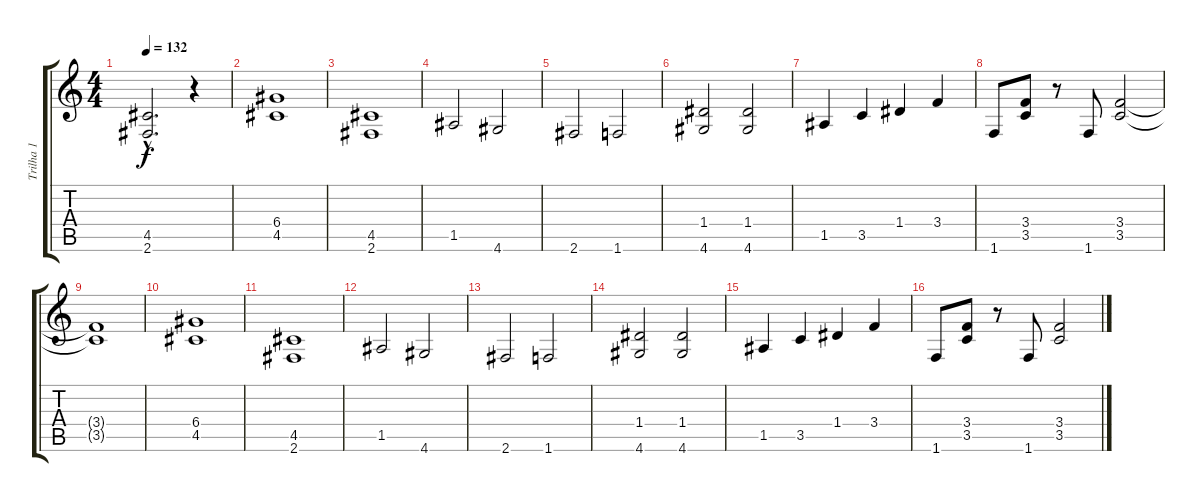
\track ("Trilha 1" "Trilha 1") {instrument acousticguitarsteel}
\staff {score tabs}
\tuning (E4 B3 G3 D3 A2 E2) {hide}
\ts (4 4)
\tempo 132
\clef g2
\ks c
(4.5{hac} 2.6{hac}).2{d dy f} r.4 |
(6.4 4.5).1 |
(4.5 2.6).1 |
1.5.2 4.6.2 |
2.6.2 1.6.2 |
(1.4 4.6).2 (1.4 4.6).2 |
1.5.4 3.5.4 1.4.4 3.4.4 |
1.6.8 (3.4 3.5).8 r.8 1.6.8 (3.4 3.5).2 |
(3.4{t} 3.5{t}).1 |
(6.4 4.5).1 |
(4.5 2.6).1 |
1.5.2 4.6.2 |
2.6.2 1.6.2 |
(1.4 4.6).2 (1.4 4.6).2 |
1.5.4 3.5.4 1.4.4 3.4.4 |
1.6.8 (3.4 3.5).8 r.8 1.6.8 (3.4 3.5).2
